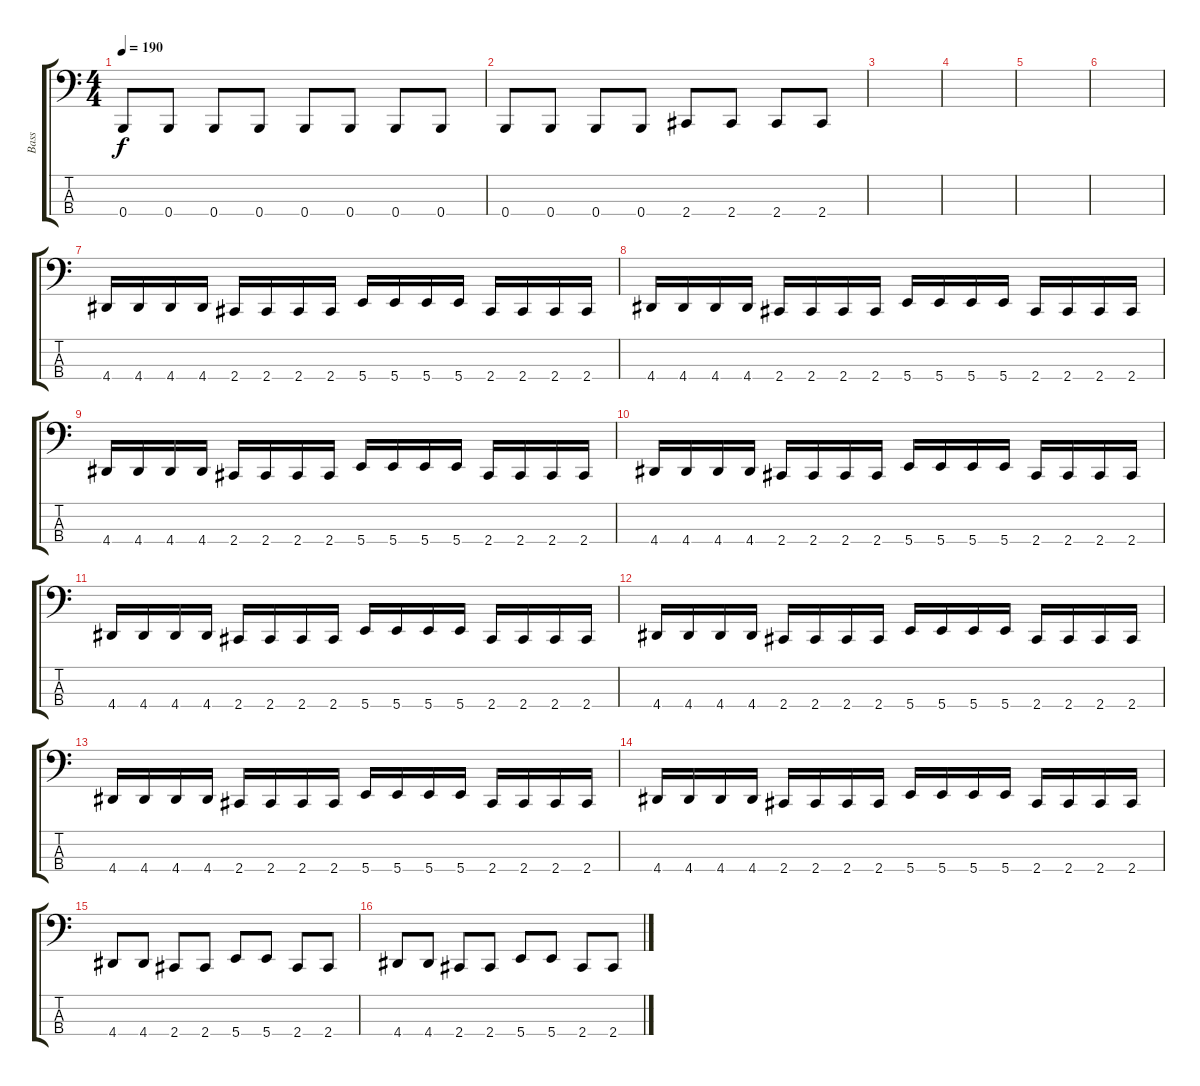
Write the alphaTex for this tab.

\track ("Bass" "Bass") {instrument electricbasspick}
\staff {score tabs}
\tuning (E2 B1 Gb1 B0) {hide}
\ts (4 4)
\tempo 190
\clef f4
\ks c
0.4.8{dy f} 0.4.8 0.4.8 0.4.8 0.4.8 0.4.8 0.4.8 0.4.8 |
0.4.8 0.4.8 0.4.8 0.4.8 2.4.8 2.4.8 2.4.8 2.4.8 |
|
|
|
|
4.4.16 4.4.16 4.4.16 4.4.16 2.4.16 2.4.16 2.4.16 2.4.16 5.4.16 5.4.16 5.4.16 5.4.16 2.4.16 2.4.16 2.4.16 2.4.16 |
4.4.16 4.4.16 4.4.16 4.4.16 2.4.16 2.4.16 2.4.16 2.4.16 5.4.16 5.4.16 5.4.16 5.4.16 2.4.16 2.4.16 2.4.16 2.4.16 |
4.4.16 4.4.16 4.4.16 4.4.16 2.4.16 2.4.16 2.4.16 2.4.16 5.4.16 5.4.16 5.4.16 5.4.16 2.4.16 2.4.16 2.4.16 2.4.16 |
4.4.16 4.4.16 4.4.16 4.4.16 2.4.16 2.4.16 2.4.16 2.4.16 5.4.16 5.4.16 5.4.16 5.4.16 2.4.16 2.4.16 2.4.16 2.4.16 |
4.4.16 4.4.16 4.4.16 4.4.16 2.4.16 2.4.16 2.4.16 2.4.16 5.4.16 5.4.16 5.4.16 5.4.16 2.4.16 2.4.16 2.4.16 2.4.16 |
4.4.16 4.4.16 4.4.16 4.4.16 2.4.16 2.4.16 2.4.16 2.4.16 5.4.16 5.4.16 5.4.16 5.4.16 2.4.16 2.4.16 2.4.16 2.4.16 |
4.4.16 4.4.16 4.4.16 4.4.16 2.4.16 2.4.16 2.4.16 2.4.16 5.4.16 5.4.16 5.4.16 5.4.16 2.4.16 2.4.16 2.4.16 2.4.16 |
4.4.16 4.4.16 4.4.16 4.4.16 2.4.16 2.4.16 2.4.16 2.4.16 5.4.16 5.4.16 5.4.16 5.4.16 2.4.16 2.4.16 2.4.16 2.4.16 |
4.4.8 4.4.8 2.4.8 2.4.8 5.4.8 5.4.8 2.4.8 2.4.8 |
4.4.8 4.4.8 2.4.8 2.4.8 5.4.8 5.4.8 2.4.8 2.4.8
